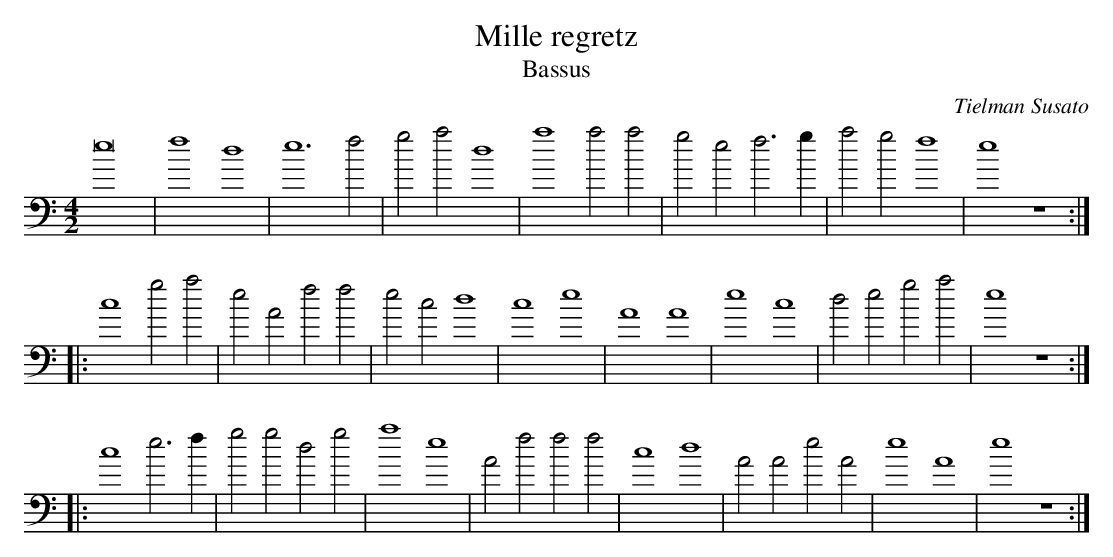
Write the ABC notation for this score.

X:1
T:Mille regretz
C:Tielman Susato
M:4/2%org: C|
L:1/2
T:Bassus
K:C bass
e4|f2d2|e3f|gad2|a2aa|gef>g|agf2|e2z2:|
|:c2ga|eAff|ecd2|c2e2|A2A2|e2c2|dega|e2z2:|
|:c2e>f|ggdg|a2e2|Afff|c2d2|AAeA|e2A2|e2z2:|
